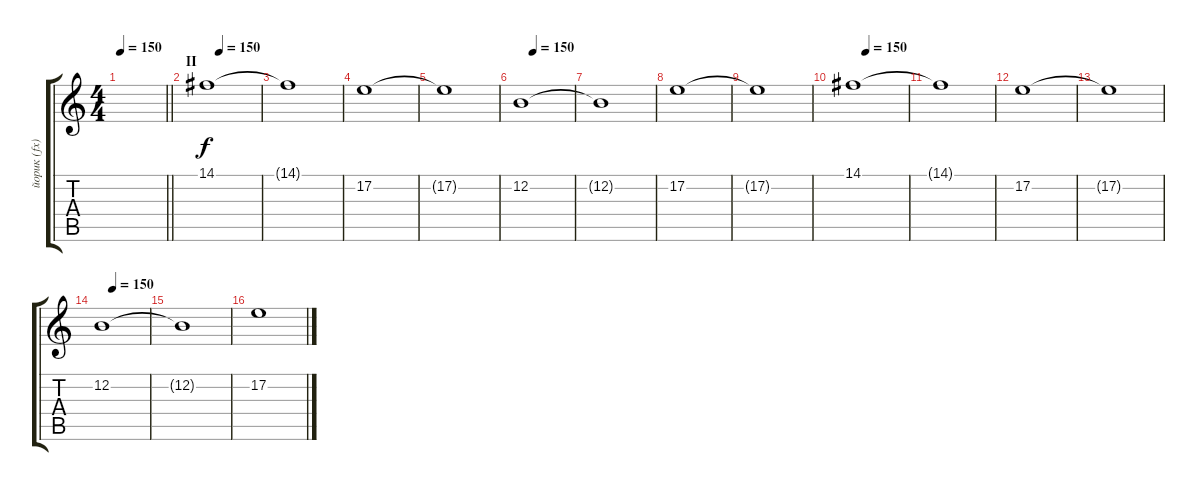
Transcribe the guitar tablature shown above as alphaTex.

\track ("йорик (fx)" "йорик (fx)") {instrument pad2warm}
\staff {score tabs}
\tuning (E4 B3 G3 D3 A2 E2) {hide}
\ts (4 4)
\tempo 150
\clef g2
\barLineRight lightlight
\ks c
|
\section ("" "II")
\tempo (150 0.25)
14.1.1{instrument pad8sweep} |
14.1{t}.1 |
17.2.1 |
17.2{t}.1 |
\tempo (150 0.25)
12.2.1 |
12.2{t}.1 |
17.2.1 |
17.2{t}.1 |
\tempo (150 0.25)
14.1.1{instrument pad8sweep} |
14.1{t}.1 |
17.2.1 |
17.2{t}.1 |
\tempo (150 0.25)
12.2.1 |
12.2{t}.1 |
17.2.1
